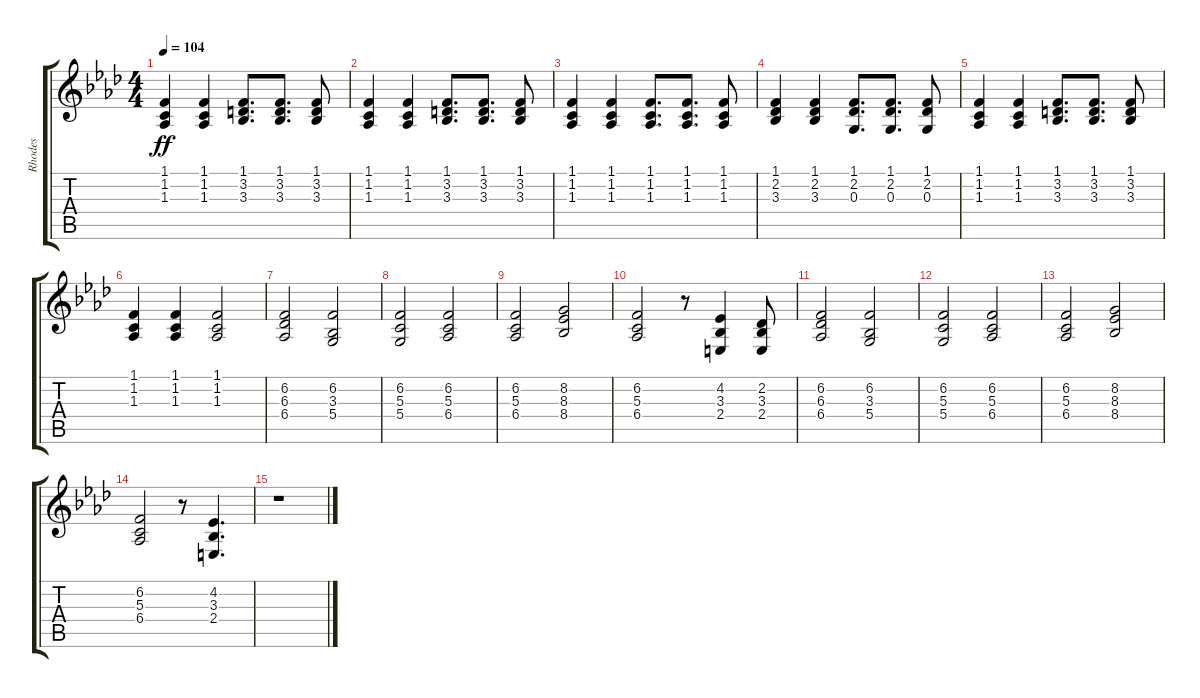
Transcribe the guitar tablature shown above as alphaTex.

\track ("Rhodes" "Rhodes") {instrument electricpiano1}
\staff {score tabs}
\tuning (E4 B3 G3 D3 A2 E2) {hide}
\ts (4 4)
\tempo 104
\clef g2
\ks ab
(1.1 1.2 1.3).4{dy ff} (1.1 1.2 1.3).4 (1.1 3.2 3.3).8{d} (1.1 3.2 3.3).8{d} (1.1 3.2 3.3).8 |
(1.1 1.2 1.3).4 (1.1 1.2 1.3).4 (1.1 3.2 3.3).8{d} (1.1 3.2 3.3).8{d} (1.1 3.2 3.3).8 |
(1.1 1.2 1.3).4 (1.1 1.2 1.3).4 (1.1 1.2 1.3).8{d} (1.1 1.2 1.3).8{d} (1.1 1.2 1.3).8 |
(1.1 2.2 3.3).4 (1.1 2.2 3.3).4 (1.1 2.2 0.3).8{d} (1.1 2.2 0.3).8{d} (1.1 2.2 0.3).8 |
(1.1 1.2 1.3).4 (1.1 1.2 1.3).4 (1.1 3.2 3.3).8{d} (1.1 3.2 3.3).8{d} (1.1 3.2 3.3).8 |
(1.1 1.2 1.3).4 (1.1 1.2 1.3).4 (1.1 1.2 1.3).2 |
(6.2 6.3 6.4).2 (6.2 3.3 5.4).2 |
(6.2 5.3 5.4).2 (6.2 5.3 6.4).2 |
(6.2 5.3 6.4).2 (8.2 8.3 8.4).2 |
(6.2 5.3 6.4).2 r.8 (4.2 3.3 2.4).4 (2.2 3.3 2.4).8 |
(6.2 6.3 6.4).2 (6.2 3.3 5.4).2 |
(6.2 5.3 5.4).2 (6.2 5.3 6.4).2 |
(6.2 5.3 6.4).2 (8.2 8.3 8.4).2 |
(6.2 5.3 6.4).2 r.8 (4.2 3.3 2.4).4{d} |
r.1
